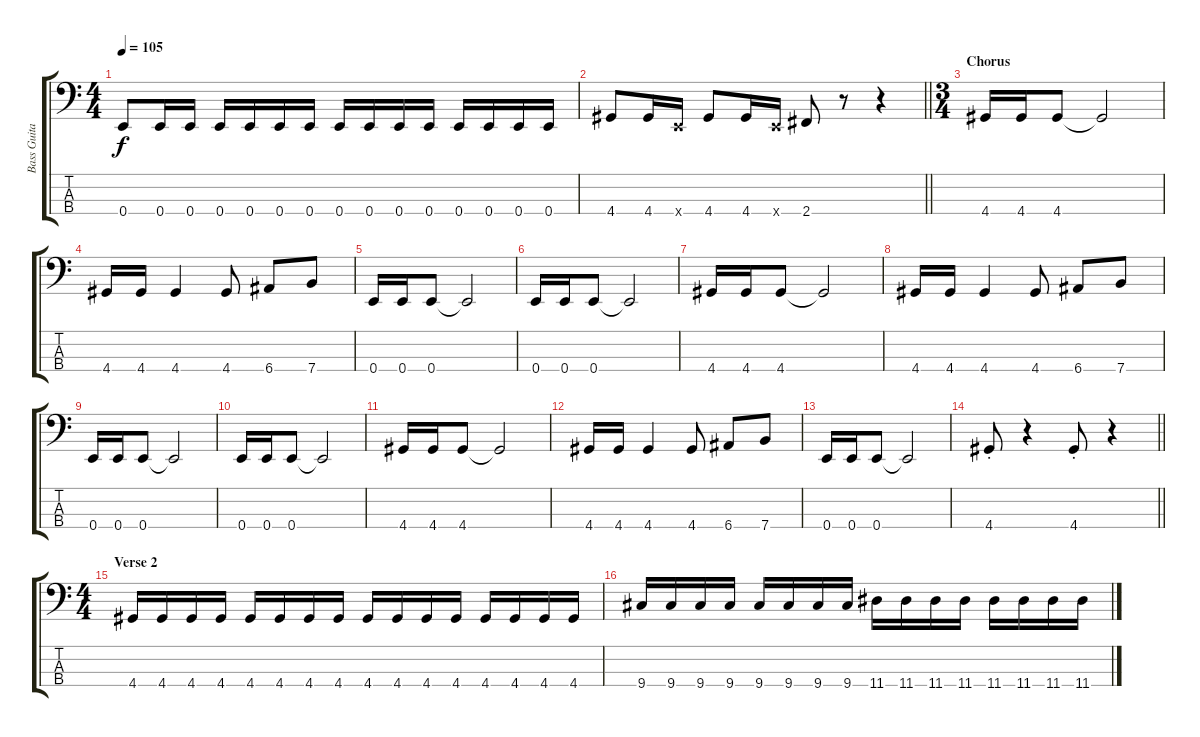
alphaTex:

\track ("Bass Guitar" "Bass Guita") {instrument electricbassfinger}
\staff {score tabs}
\tuning (G2 D2 A1 E1) {hide}
\ts (4 4)
\tempo 105
\clef f4
\ks c
0.4.8{dy f} 0.4.16 0.4.16 0.4.16 0.4.16 0.4.16 0.4.16 0.4.16 0.4.16 0.4.16 0.4.16 0.4.16 0.4.16 0.4.16 0.4.16 |
\barLineRight lightlight
4.4.8 4.4.16 0.4{x}.16 4.4.8 4.4.16 0.4{x}.16 2.4.8 r.8 r.4 |
\ts (3 4)
\section ("" "Chorus")
4.4.16 4.4.16 4.4.8 4.4{t}.2 |
4.4.16 4.4.16 4.4.4 4.4.8 6.4.8 7.4.8 |
0.4.16 0.4.16 0.4.8 0.4{t}.2 |
0.4.16 0.4.16 0.4.8 0.4{t}.2 |
4.4.16 4.4.16 4.4.8 4.4{t}.2 |
4.4.16 4.4.16 4.4.4 4.4.8 6.4.8 7.4.8 |
0.4.16 0.4.16 0.4.8 0.4{t}.2 |
0.4.16 0.4.16 0.4.8 0.4{t}.2 |
4.4.16 4.4.16 4.4.8 4.4{t}.2 |
4.4.16 4.4.16 4.4.4 4.4.8 6.4.8 7.4.8 |
0.4.16 0.4.16 0.4.8 0.4{t}.2 |
\barLineRight lightlight
4.4{st}.8 r.4 4.4{st}.8 r.4 |
\ts (4 4)
\section ("" "Verse 2")
4.4.16 4.4.16 4.4.16 4.4.16 4.4.16 4.4.16 4.4.16 4.4.16 4.4.16 4.4.16 4.4.16 4.4.16 4.4.16 4.4.16 4.4.16 4.4.16 |
9.4.16 9.4.16 9.4.16 9.4.16 9.4.16 9.4.16 9.4.16 9.4.16 11.4.16 11.4.16 11.4.16 11.4.16 11.4.16 11.4.16 11.4.16 11.4.16
